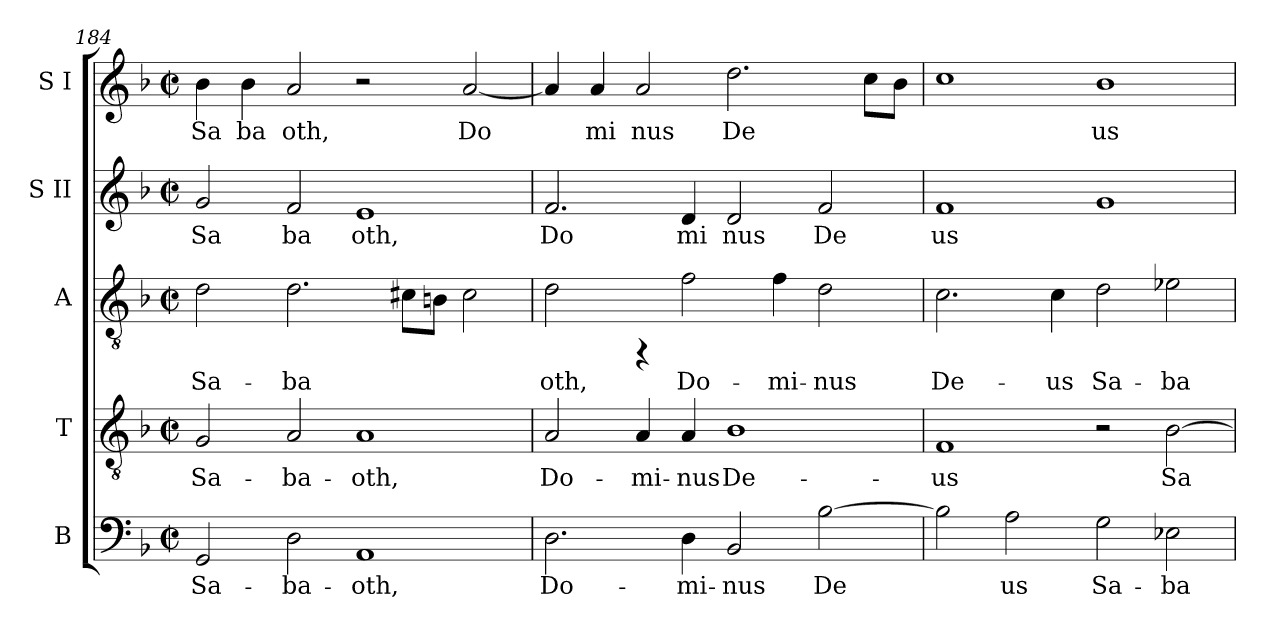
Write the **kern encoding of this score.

**kern	**text	**kern	**text	**kern	**text	**kern	**text	**kern	**text
*part5	*part5	*part4	*part4	*part3	*part3	*part2	*part2	*part1	*part1
*staff5	*staff5	*staff4	*staff4	*staff3	*staff3	*staff2	*staff2	*staff1	*staff1
*I"B	*	*I"T	*	*I"A	*	*I"S II	*	*I"S I	*
*I'B	*	*I'T	*	*I'A	*	*I'S II	*	*I'S I	*
*clefF4	*	*clefGv2	*	*clefGv2	*	*clefG2	*	*clefG2	*
*k[b-]	*	*k[b-]	*	*k[b-]	*	*k[b-]	*	*k[b-]	*
*F:	*	*F:	*	*F:	*	*F:	*	*F:	*
*M2/2	*	*M2/2	*	*M2/2	*	*M2/2	*	*M2/2	*
*met(c|)	*	*met(c|)	*	*met(c|)	*	*met(c|)	*	*met(c|)	*
=184	=184	=184	=184	=184	=184	=184	=184	=184	=184
!	!LO:LY:b:cj	!	!LO:LY:b:cj	!	!LO:LY:b:cj	!	!LO:LY:b:cj	!	!LO:LY:b:cj
2GG/	Sa-	2G/	Sa-	2d\	Sa-	2g/	Sa	4b-\	Sa
!	!	!	!	!	!	!	!	!	!LO:LY:b:cj
.	.	.	.	.	.	.	.	4b-\	ba
!	!LO:LY:b:cj	!	!LO:LY:b:cj	!	!LO:LY:b:cj	!	!LO:LY:b:cj	!	!LO:LY:b:cj
2D\	-ba-	2A/	-ba-	2.d\	-ba-	2f/	ba	2a/	oth,
!	!LO:LY:b:cj	!	!LO:LY:b:cj	!	!	!	!LO:LY:b:cj	!	!
1AA	-oth,	1A	-oth,	.	.	1e	oth,	2r	.
!	!	!	!	!	!LO:LY:b:cj	!	!	!	!
.	.	.	.	8c#\L	--	.	.	.	.
!	!	!	!	!	!LO:LY:b:cj	!	!	!	!
.	.	.	.	8B\J	--	.	.	.	.
!	!	!	!	!	!LO:LY:b:cj	!	!	!	!LO:LY:b:cj
.	.	.	.	2c#\	--	.	.	[<2a/	Do
=185	=185	=185	=185	=185	=185	=185	=185	=185	=185
!	!LO:LY:b:cj	!	!LO:LY:b:cj	!	!LO:LY:b:cj	!	!LO:LY:b:cj	!	!LO:LY:b:cj
2.D\	Do-	2A/	Do-	2d\	-oth,	2.f/	Do	4a/]	.
!	!	!	!	!	!	!	!	!	!LO:LY:b:cj
.	.	.	.	.	.	.	.	4a/	mi
!	!	!	!LO:LY:b:cj	!	!	!	!	!	!LO:LY:b:cj
.	.	4A/	-mi-	4rFF	.	.	.	2a/	nus
!	!LO:LY:b:cj	!	!LO:LY:b:cj	!	!LO:LY:b:cj	!	!LO:LY:b:cj	!	!
4D\	-mi-	4A/	-nus	2f\	Do-	4d/	mi	.	.
!	!LO:LY:b:cj	!	!LO:LY:b:cj	!	!	!	!LO:LY:b:cj	!	!LO:LY:b:cj
2BB-/	-nus	1B-	De-	.	.	2d/	nus	2.dd\	De
!	!	!	!	!	!LO:LY:b:cj	!	!	!	!
.	.	.	.	4f\	-mi-	.	.	.	.
!	!LO:LY:b:cj	!	!	!	!LO:LY:b:cj	!	!LO:LY:b:cj	!	!
[>2B-\	De-	.	.	2d\	-nus	2f/	De	.	.
!	!	!	!	!	!	!	!	!	!LO:LY:b:cj
.	.	.	.	.	.	.	.	8cc\L	.
!	!	!	!	!	!	!	!	!	!LO:LY:b:cj
.	.	.	.	.	.	.	.	8b-\J	.
=186	=186	=186	=186	=186	=186	=186	=186	=186	=186
!	!LO:LY:b:cj	!	!LO:LY:b:cj	!	!LO:LY:b:cj	!	!LO:LY:b:cj	!	!LO:LY:b:cj
2B-\]	--	1F	-us	2.c\	De-	1f	us	1cc	.
!	!LO:LY:b:cj	!	!	!	!	!	!	!	!
2A\	-us	.	.	.	.	.	.	.	.
!	!	!	!	!	!LO:LY:b:cj	!	!	!	!
.	.	.	.	4c\	-us	.	.	.	.
!	!LO:LY:b:cj	!	!	!	!LO:LY:b:cj	!	!LO:LY:b:cj	!	!LO:LY:b:cj
2G\	Sa-	2r	.	2d\	Sa-	1g	.	1b-	us
!	!LO:LY:b:cj	!	!LO:LY:b:cj	!	!LO:LY:b:cj	!	!	!	!
2E-X\	-ba-	[<2B-\	Sa-	2e-X\	-ba-	.	.	.	.
=	=	=	=	=	=	=	=	=	=
*-	*-	*-	*-	*-	*-	*-	*-	*-	*-
